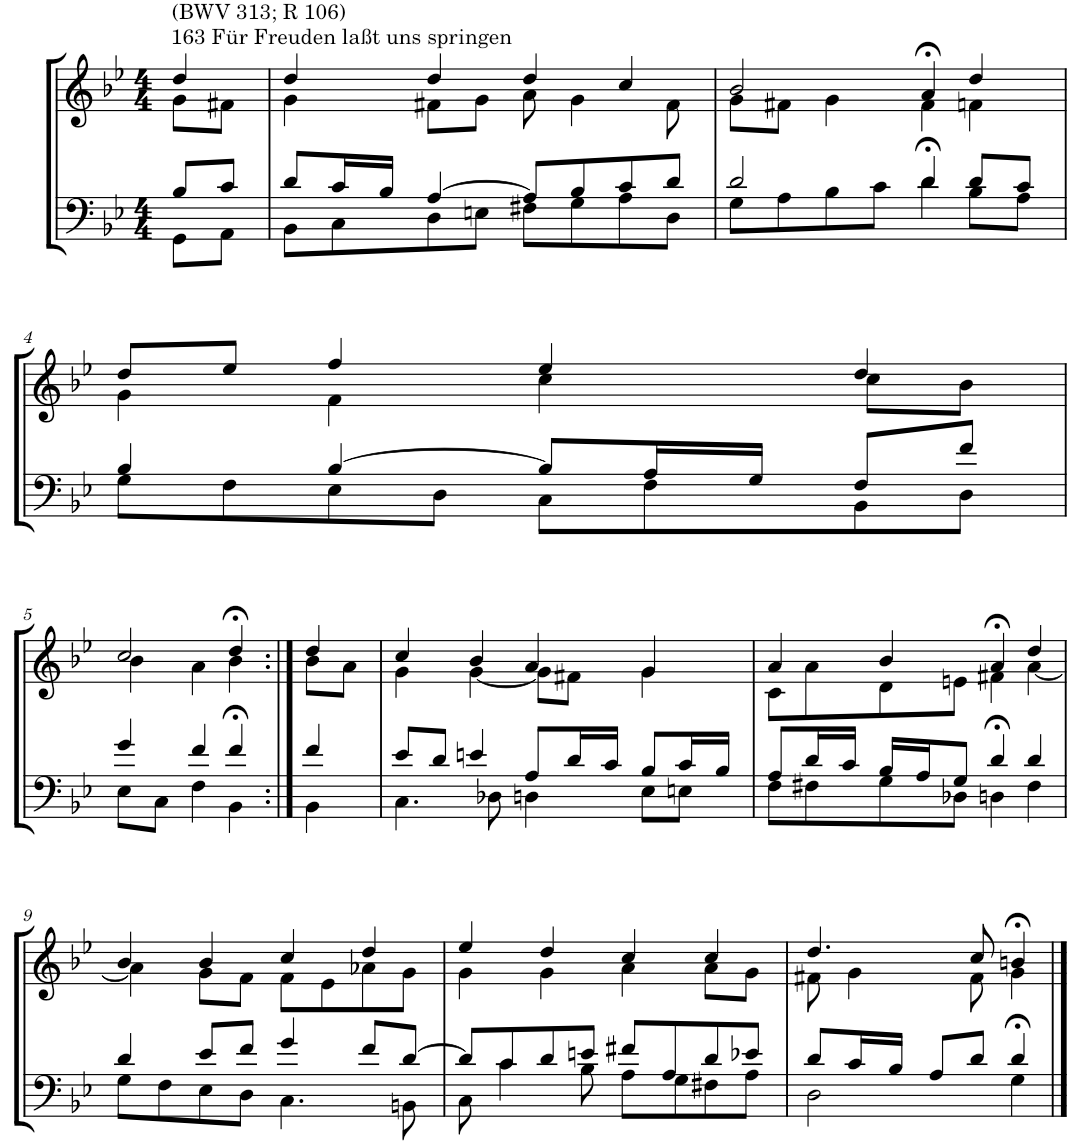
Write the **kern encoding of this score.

**kern	**kern
*part2	*part1
*staff2	*staff1
*I"Tenor/Baß	*I"Sopran/Alt
*clefF4	*clefG2
*k[b-e-]	*k[b-e-]
*M4/4	*M4/4
=1	=1
*^	*^
!	!	!LO:TX:a:t=163 Für Freuden laßt uns springen	!
!	!	!LO:TX:a:t=(BWV 313; R 106)	!
8B-/L	8GG\L	4dd/	8g\L
8c/J	8AA\J	.	8f#X\J
=2	=2	=2	=2
8d/L	8BB-\L	4dd/	4g\
16c/L	8C\	.	.
16B-/JJ	.	.	.
[4A/	8D\	4dd/	8f#X\L
.	8En\J	.	8g\J
8A/L]	8F#X\L	4dd/	8a\
8B-/	8G\	.	4g\
8c/	8A\	4cc/	.
8d/J	8D\J	.	8f#\
=3	=3	=3	=3
2d/	8G\L	2b-/	8g\L
.	8A\	.	8f#X\J
.	8B-\	.	4g\
.	8c\J	.	.
4d/	4d>\	4a>/	4f#\
8d/L	8B-\L	4dd/	4fn\
8c/J	8A\J	.	.
!!LO:LB:g=z	!!
=4	=4	=4	=4
4B-/	8G\L	8dd/L	4g\
.	8F\	8ee-/J	.
[4B-/	8E-\	4ff/	4f\
.	8D\J	.	.
8B-/L]	8C\L	4ee-/	4cc\
16A/L	8F\	.	.
16G/JJ	.	.	.
8F/L	8BB-\	4dd/	8cc\L
8f/J	8D\J	.	8b-\J
!!LO:LB:g=z	!!
=5	=5	=5	=5
4g/	8E-\L	2cc/	4b-\
.	8C\J	.	.
4f/	4F\	.	4a\
4f/	4BB->\	4dd>/	4b-\
=6:|!	=6:|!	=6:|!	=6:|!
4f/	4BB-\	4dd/	8b-\L
.	.	.	8a\J
=7	=7	=7	=7
8e-/L	4.C\	4cc/	4g\
8d/J	.	.	.
4en/	.	4b-/	[4g\
.	8D-X\	.	.
8A/L	4Dn\	4a/	8g\L]
16d/L	.	.	8f#X\J
16c/JJ	.	.	.
8B-/L	8E-\L	4g/	4g\
16c/L	8En\J	.	.
16B-/JJ	.	.	.
=8	=8	=8	=8
8A/L	8F\L	4a/	8c\L
16d/L	8F#X\	.	8a\
16c/JJ	.	.	.
16B-/LL	8G\	4b-/	8d\
16A/J	.	.	.
8G/J	8D-X\J	.	8en\J
4d/	4Dn>\	4a>/	4f#X\
4d/	4F#\	4dd/	[4a\
!!LO:LB:g=z	!!
=9	=9	=9	=9
4d/	8G\L	4b-/	4a\]
.	8F\	.	.
8e-/L	8E-\	4b-/	8g\L
8f/J	8D\J	.	8f\J
4g/	4.C\	4cc/	8f\L
.	.	.	8e-\
8f/L	.	4dd/	8a-X\
[8d/J	8BBn\	.	8g\J
=10	=10	=10	=10
8d/L]	8C\	4ee-/	4g\
8c/	4c\	.	.
8d/	.	4dd/	4g\
8en/J	8B-\	.	.
8f#X/L	8A\L	4cc/	4a\
8A/	8G\	.	.
8d/	8F#X\	4cc/	8a\L
8e-X/J	8A\J	.	8g\J
=11	=11	=11	=11
8d/L	2D\	4.dd/	8f#X\
16c/L	.	.	4g\
16B-/JJ	.	.	.
8A/L	.	.	.
8d/J	.	8cc/	8f#\
4d/	4G>\	4bn>/	4g\
*v	*v	*	*
*	*v	*v
==	==
*-	*-
